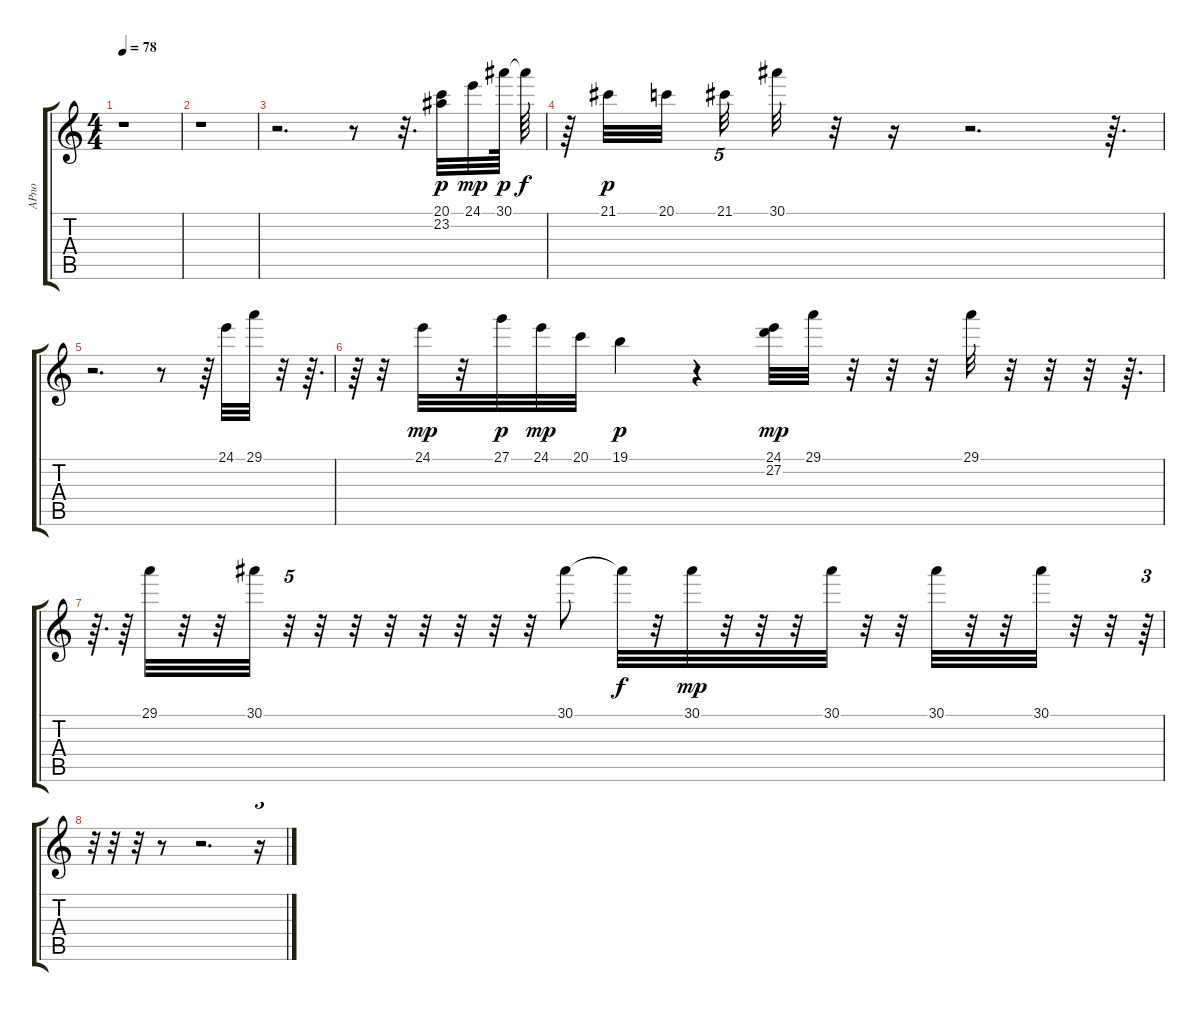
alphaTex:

\track ("APno" "APno") {instrument acousticgrandpiano}
\staff {score tabs}
\tuning (E4 B3 G3 D3 A2 E2) {hide}
\ts (4 4)
\tempo 78
\clef g2
\ks c
r.1{dy f} |
r.1 |
r.2{d} r.8 r.32{d} (20.1 23.2).32{dy p volume 10 balance 11} 24.1.32{dy mp} 30.1.64{dy p} 30.1{t}.64{dy f} |
r.64 21.1.32{dy p} 20.1.32{beam splitsecondary} 21.1.32{tu (5 4)} 30.1.32 r.32 r.16 r.2{d} r.64{d} |
r.2{d} r.8 r.64 24.1.32{volume 10} 29.1.32 r.32 r.64{d} |
r.64 r.32 24.1.32{dy mp} r.32 27.1.32{dy p} 24.1.32{dy mp} 20.1.32 19.1.4{dy p} r.4 (24.1 27.2).32{dy mp volume 10} 29.1.32 r.32 r.32 r.32 29.1.32 r.32 r.32 r.32 r.64{d} |
r.64{d} r.64 29.1.32 r.32 r.32 30.1.32 r.32{tu (5 4)} r.32 r.32 r.32 r.32 r.32 r.32 r.32 30.1.8 30.1{t}.32{dy f} r.32 30.1.32{dy mp} r.32 r.32 r.32 30.1.32 r.32 r.32 30.1.32 r.32 r.32 30.1.32 r.32 r.32 r.64{tu (3 2)} |
r.32{tu (3 2)} r.32 r.32 r.8 r.2{d} r.16{tu (3 2)}
